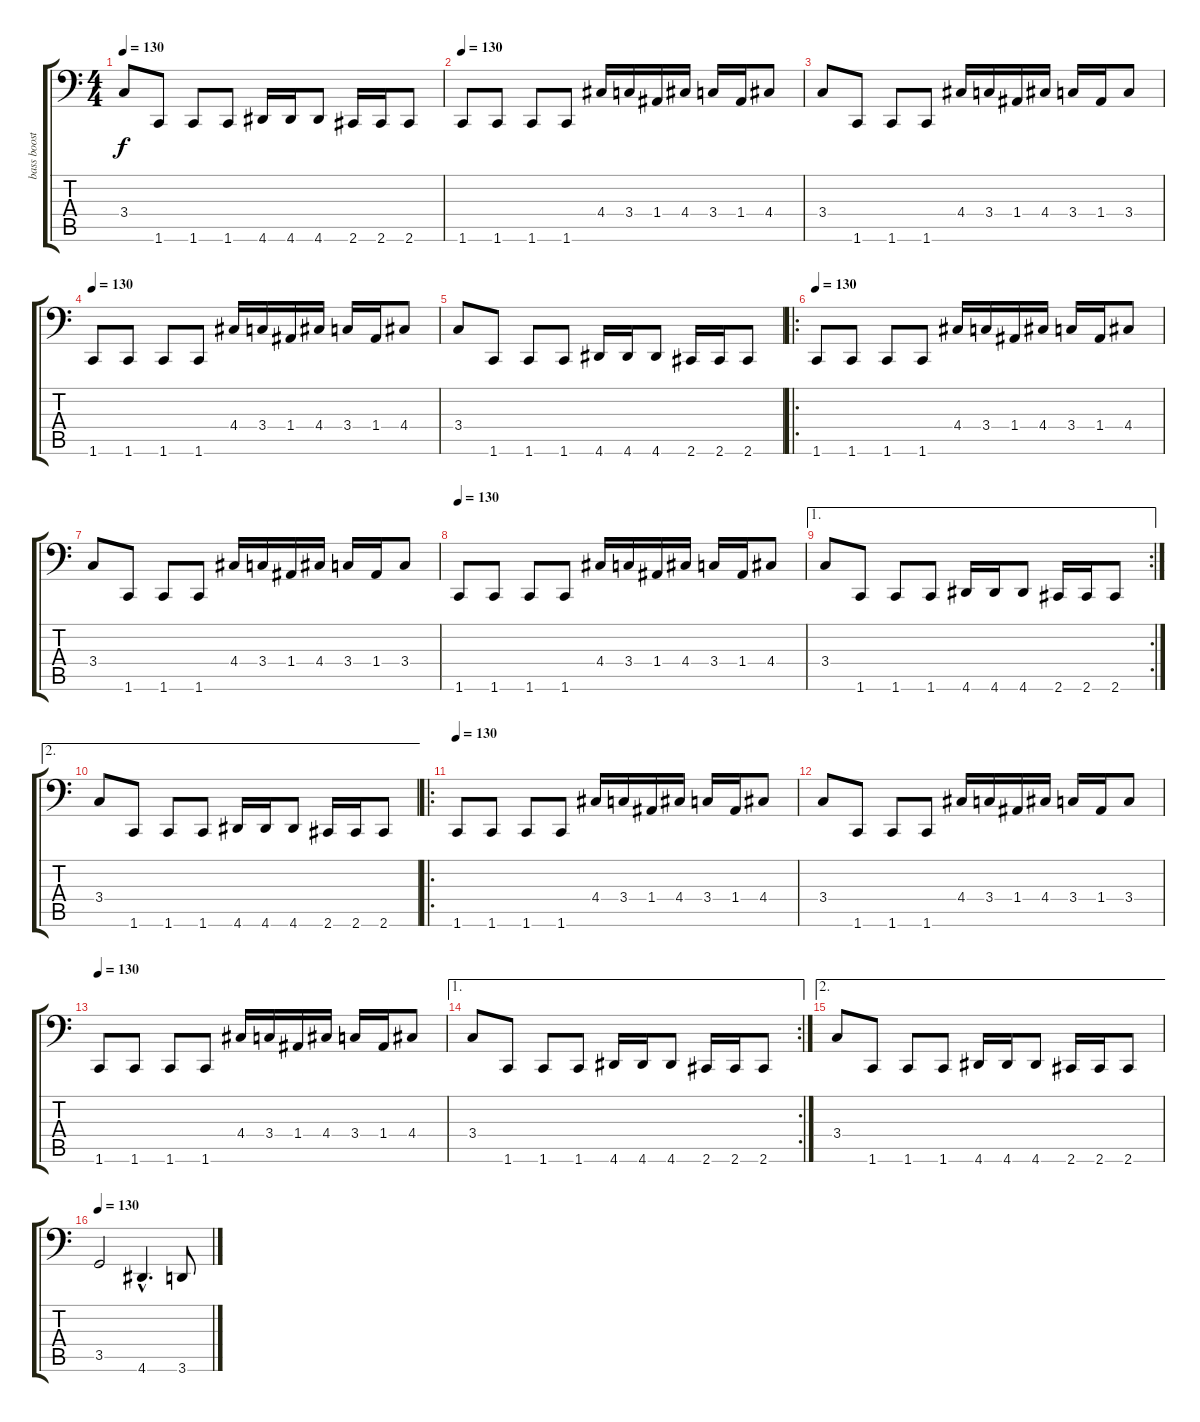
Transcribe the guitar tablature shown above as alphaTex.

\track ("bass boost" "bass boost") {instrument electricbassfinger}
\staff {score tabs}
\tuning (C3 G2 D2 A1 E1 B0) {hide}
\ts (4 4)
\tempo 130
\clef f4
\ks c
3.4.8{dy f} 1.6.8 1.6.8 1.6.8 4.6.16 4.6.16 4.6.8 2.6.16 2.6.16 2.6.8 |
\tempo 130
1.6.8 1.6.8 1.6.8 1.6.8 4.4.16 3.4.16 1.4.16 4.4.16 3.4.16 1.4.16 4.4.8 |
3.4.8 1.6.8 1.6.8 1.6.8 4.4.16 3.4.16 1.4.16 4.4.16 3.4.16 1.4.16 3.4.8 |
\tempo 130
1.6.8 1.6.8 1.6.8 1.6.8 4.4.16 3.4.16 1.4.16 4.4.16 3.4.16 1.4.16 4.4.8 |
3.4.8 1.6.8 1.6.8 1.6.8 4.6.16 4.6.16 4.6.8 2.6.16 2.6.16 2.6.8 |
\ro
\tempo 130
1.6.8 1.6.8 1.6.8 1.6.8 4.4.16 3.4.16 1.4.16 4.4.16 3.4.16 1.4.16 4.4.8 |
3.4.8 1.6.8 1.6.8 1.6.8 4.4.16 3.4.16 1.4.16 4.4.16 3.4.16 1.4.16 3.4.8 |
\tempo 130
1.6.8 1.6.8 1.6.8 1.6.8 4.4.16 3.4.16 1.4.16 4.4.16 3.4.16 1.4.16 4.4.8 |
\ae 1
\rc 2
3.4.8 1.6.8 1.6.8 1.6.8 4.6.16 4.6.16 4.6.8 2.6.16 2.6.16 2.6.8 |
\ae 2
3.4.8 1.6.8 1.6.8 1.6.8 4.6.16 4.6.16 4.6.8 2.6.16 2.6.16 2.6.8 |
\ro
\tempo 130
1.6.8 1.6.8 1.6.8 1.6.8 4.4.16 3.4.16 1.4.16 4.4.16 3.4.16 1.4.16 4.4.8 |
3.4.8 1.6.8 1.6.8 1.6.8 4.4.16 3.4.16 1.4.16 4.4.16 3.4.16 1.4.16 3.4.8 |
\tempo 130
1.6.8 1.6.8 1.6.8 1.6.8 4.4.16 3.4.16 1.4.16 4.4.16 3.4.16 1.4.16 4.4.8 |
\ae 1
\rc 2
3.4.8 1.6.8 1.6.8 1.6.8 4.6.16 4.6.16 4.6.8 2.6.16 2.6.16 2.6.8 |
\ae 2
3.4.8 1.6.8 1.6.8 1.6.8 4.6.16 4.6.16 4.6.8 2.6.16 2.6.16 2.6.8 |
\tempo 130
3.5.2 4.6{hac}.4{d} 3.6.8
